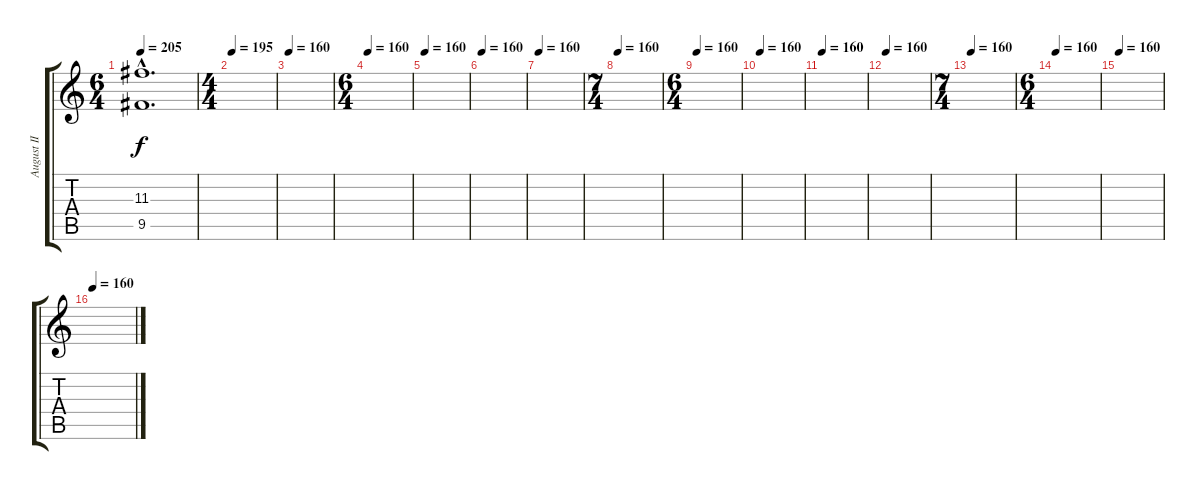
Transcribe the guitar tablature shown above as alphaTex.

\track ("August II" "August II") {instrument distortionguitar}
\staff {score tabs}
\tuning (E4 B3 G3 D3 A2 E2) {hide}
\ts (6 4)
\tempo 205
\clef g2
\ks c
(11.3{hac} 9.5{hac}).1{d dy f} |
\ts (4 4)
\tempo 160
\tempo 195
|
\tempo 160
|
\ts (6 4)
\tempo 160
|
\tempo 160
|
\tempo 160
|
\tempo 160
|
\ts (7 4)
\tempo 160
|
\ts (6 4)
\tempo 160
|
\tempo 160
|
\tempo 160
|
\tempo 160
|
\ts (7 4)
\tempo 160
|
\ts (6 4)
\tempo 160
|
\tempo 160
|
\tempo 160
